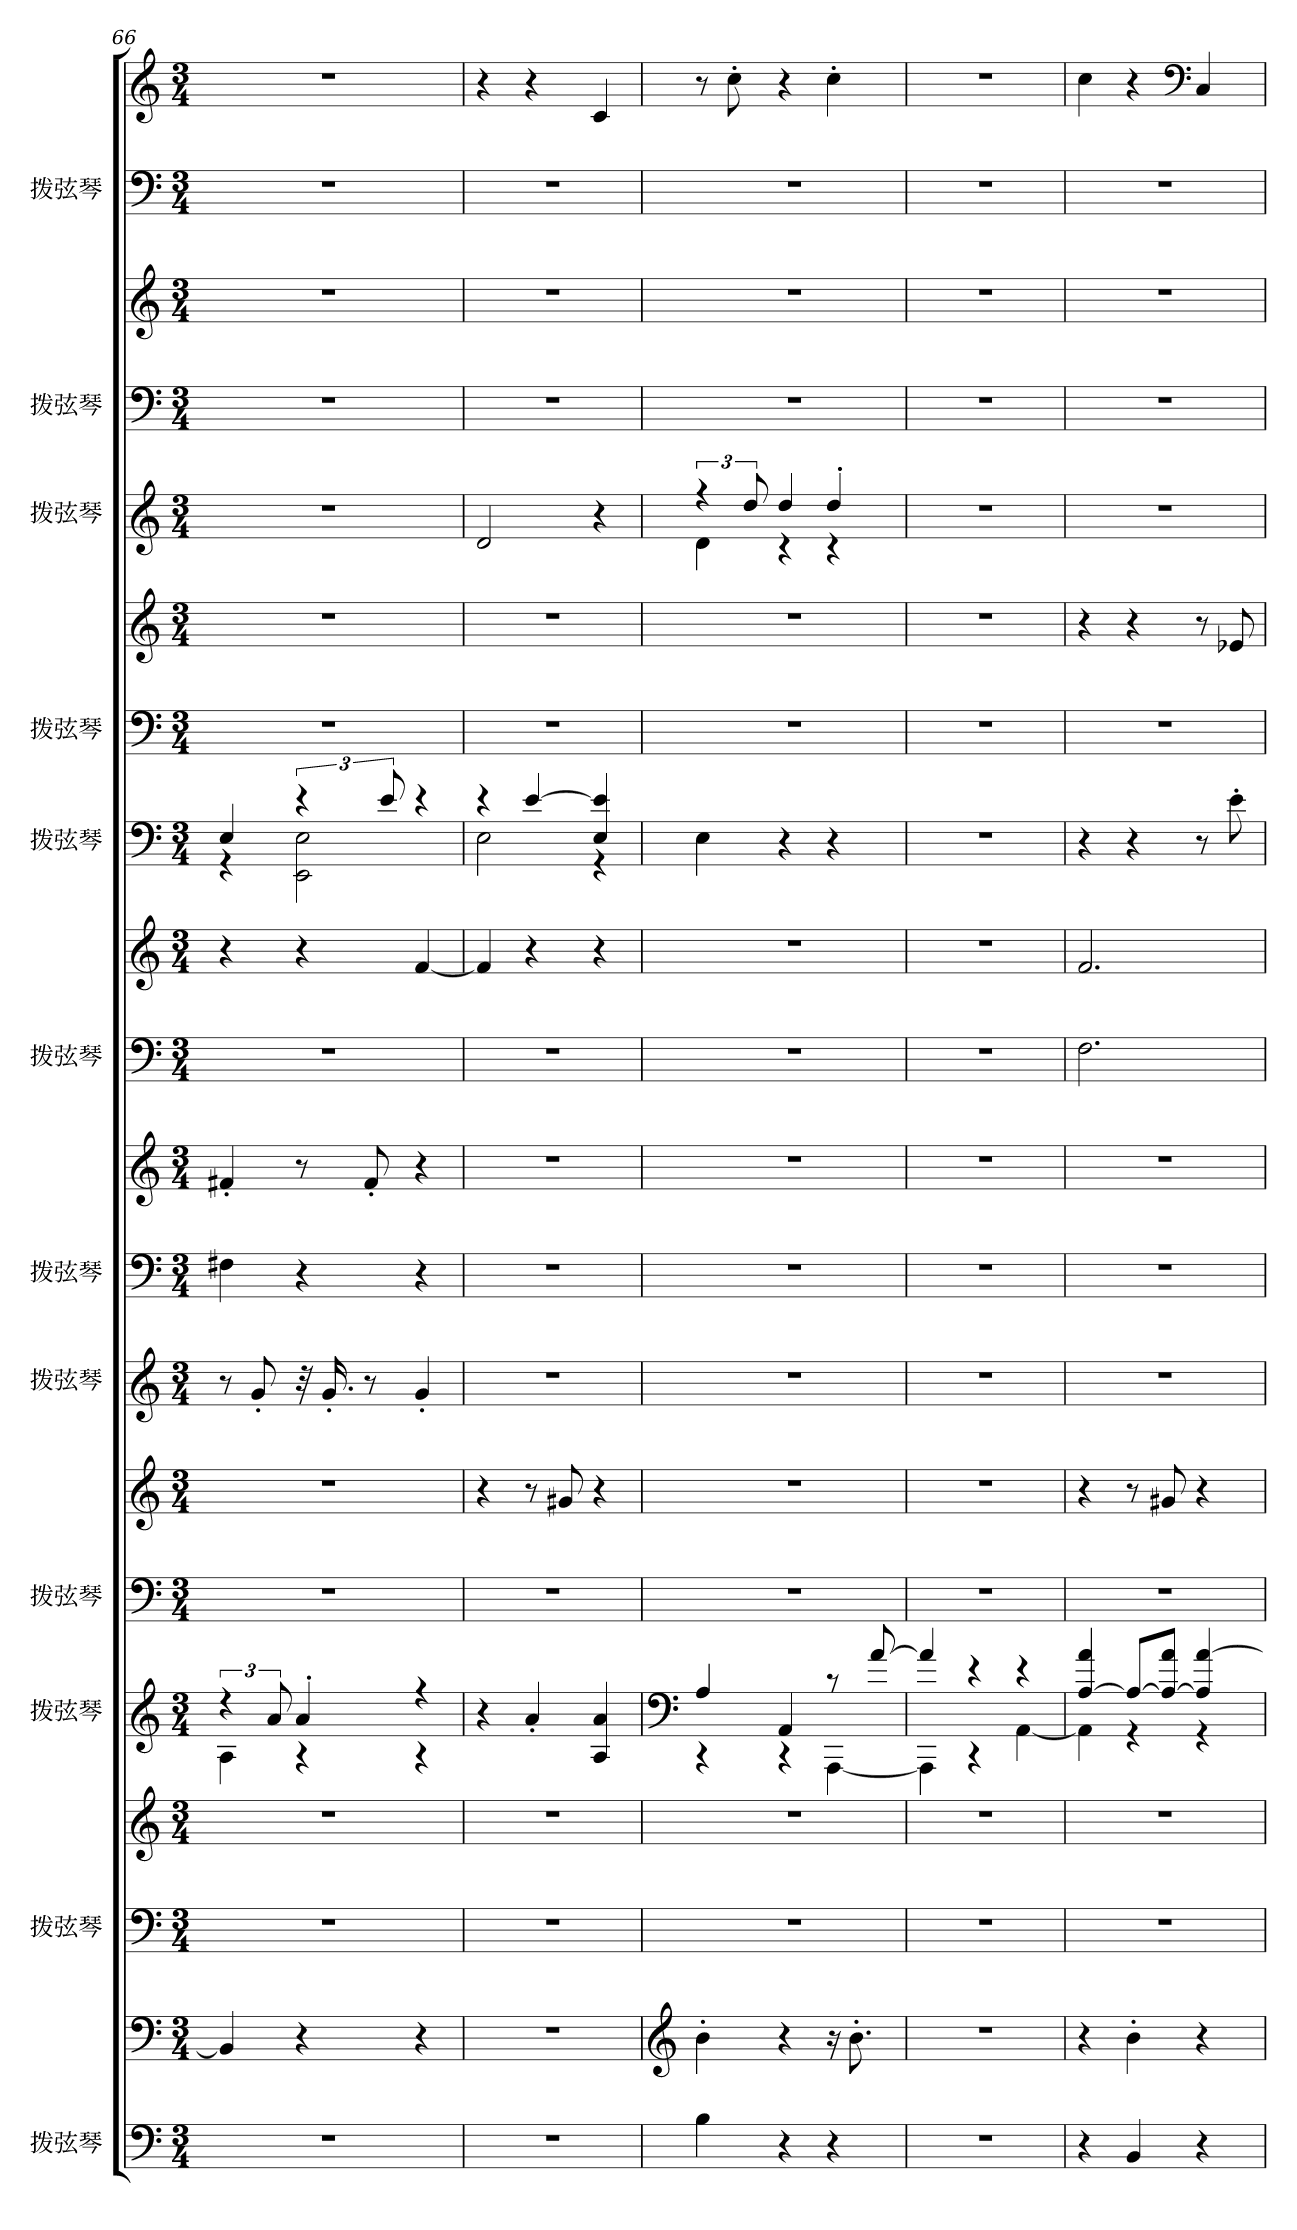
**kern	**kern	**kern	**kern	**kern	**kern	**kern	**kern	**kern	**kern	**kern	**kern	**kern	**kern	**kern	**kern	**kern	**kern	**kern	**kern
*part12	*part12	*part11	*part11	*part10	*part9	*part9	*part8	*part7	*part7	*part6	*part6	*part5	*part4	*part4	*part3	*part2	*part2	*part1	*part1
*staff20	*staff19	*staff18	*staff17	*staff16	*staff15	*staff14	*staff13	*staff12	*staff11	*staff10	*staff9	*staff8	*staff7	*staff6	*staff5	*staff4	*staff3	*staff2	*staff1
*I"拨弦琴	*	*I"拨弦琴	*	*I"拨弦琴	*I"拨弦琴	*	*I"拨弦琴	*I"拨弦琴	*	*I"拨弦琴	*	*I"拨弦琴	*I"拨弦琴	*	*I"拨弦琴	*I"拨弦琴	*	*I"拨弦琴	*
!!LO:PB:g=z
*clefF4	*clefF4	*clefF4	*clefG2	*clefG2	*clefF4	*clefG2	*clefG2	*clefF4	*clefG2	*clefF4	*clefG2	*clefF4	*clefF4	*clefG2	*clefG2	*clefF4	*clefG2	*clefF4	*clefG2
*k[]	*k[]	*k[]	*k[]	*k[]	*k[]	*k[]	*k[]	*k[]	*k[]	*k[]	*k[]	*k[]	*k[]	*k[]	*k[]	*k[]	*k[]	*k[]	*k[]
*M3/4	*M3/4	*M3/4	*M3/4	*M3/4	*M3/4	*M3/4	*M3/4	*M3/4	*M3/4	*M3/4	*M3/4	*M3/4	*M3/4	*M3/4	*M3/4	*M3/4	*M3/4	*M3/4	*M3/4
=66	=66	=66	=66	=66	=66	=66	=66	=66	=66	=66	=66	=66	=66	=66	=66	=66	=66	=66	=66
*	*	*	*	*^	*	*	*	*	*	*	*	*^	*	*	*	*	*	*	*
2.r	4BB/]	2.r	2.r	6r	4A\	2.r	2.r	8r	4F#X\	4f#X'/	2.r	4r	4E/	4r	2.r	2.r	2.r	2.r	2.r	2.r	2.r
.	.	.	.	.	.	.	.	8g'/	.	.	.	.	.	.	.	.	.	.	.	.	.
.	.	.	.	12a/	.	.	.	.	.	.	.	.	.	.	.	.	.	.	.	.	.
.	4r	.	.	4a'/	4r	.	.	32r	4r	8r	.	4r	6r	2EE\ 2E\	.	.	.	.	.	.	.
.	.	.	.	.	.	.	.	16.g'/	.	.	.	.	.	.	.	.	.	.	.	.	.
.	.	.	.	.	.	.	.	8r	.	8f#'/	.	.	.	.	.	.	.	.	.	.	.
.	.	.	.	.	.	.	.	.	.	.	.	.	12e/	.	.	.	.	.	.	.	.
.	4r	.	.	4r	4r	.	.	4g'/	4r	4r	.	[4f/	4r	.	.	.	.	.	.	.	.
*	*	*	*	*v	*v	*	*	*	*	*	*	*	*	*	*	*	*	*	*	*	*
=67	=67	=67	=67	=67	=67	=67	=67	=67	=67	=67	=67	=67	=67	=67	=67	=67	=67	=67	=67	=67
2.r	2.r	2.r	2.r	4r	2.r	4r	2.r	2.r	2.r	2.r	4f/]	4r	2E\	2.r	2.r	2d/	2.r	2.r	2.r	4r
.	.	.	.	4a'/	.	8r	.	.	.	.	4r	[4e/	.	.	.	.	.	.	.	4r
.	.	.	.	.	.	8g#X/	.	.	.	.	.	.	.	.	.	.	.	.	.	.
.	.	.	.	4A/ 4a/	.	4r	.	.	.	.	4r	4E/ 4e/]	4r	.	.	4r	.	.	.	4c/
*	*	*	*	*	*	*	*	*	*	*	*	*v	*v	*	*	*	*	*	*	*
=68	=68	=68	=68	=68	=68	=68	=68	=68	=68	=68	=68	=68	=68	=68	=68	=68	=68	=68	=68
*	*clefG2	*	*	*clefF4	*	*	*	*	*	*	*	*	*	*	*	*	*	*	*
*	*	*	*	*^	*	*	*	*	*	*	*	*	*	*	*^	*	*	*	*
4B\	4b'\	2.r	2.r	4A/	4r	2.r	2.r	2.r	2.r	2.r	2.r	2.r	4E\	2.r	2.r	6r	4d\	2.r	2.r	2.r	8r
.	.	.	.	.	.	.	.	.	.	.	.	.	.	.	.	.	.	.	.	.	8cc'\
.	.	.	.	.	.	.	.	.	.	.	.	.	.	.	.	12dd/	.	.	.	.	.
4r	4r	.	.	4AA/	4r	.	.	.	.	.	.	.	4r	.	.	4dd/	4r	.	.	.	4r
4r	16r	.	.	8r	[4AAA\	.	.	.	.	.	.	.	4r	.	.	4dd'/	4r	.	.	.	4cc'\
.	8.b'\	.	.	.	.	.	.	.	.	.	.	.	.	.	.	.	.	.	.	.	.
.	.	.	.	[8a/	.	.	.	.	.	.	.	.	.	.	.	.	.	.	.	.	.
*	*	*	*	*	*	*	*	*	*	*	*	*	*	*	*	*v	*v	*	*	*	*
=69	=69	=69	=69	=69	=69	=69	=69	=69	=69	=69	=69	=69	=69	=69	=69	=69	=69	=69	=69	=69
2.r	2.r	2.r	2.r	4a/]	4AAA\]	2.r	2.r	2.r	2.r	2.r	2.r	2.r	2.r	2.r	2.r	2.r	2.r	2.r	2.r	2.r
.	.	.	.	4r	4r	.	.	.	.	.	.	.	.	.	.	.	.	.	.	.
.	.	.	.	4r	[4AA\	.	.	.	.	.	.	.	.	.	.	.	.	.	.	.
=70	=70	=70	=70	=70	=70	=70	=70	=70	=70	=70	=70	=70	=70	=70	=70	=70	=70	=70	=70	=70
4r	4r	2.r	2.r	[4A/ 4a/	4AA\]	2.r	4r	2.r	2.r	2.r	2.F\	2.f/	4r	2.r	4r	2.r	2.r	2.r	2.r	4cc\
4BB/	4b'\	.	.	8A/L_	4r	.	8r	.	.	.	.	.	4r	.	4r	.	.	.	.	4r
.	.	.	.	8A/_ 8a/J	.	.	8g#X/	.	.	.	.	.	.	.	.	.	.	.	.	.
*	*	*	*	*	*	*	*	*	*	*	*	*	*	*	*	*	*	*	*	*clefF4
4r	4r	.	.	4A/] [4a/	4r	.	4r	.	.	.	.	.	8r	.	8r	.	.	.	.	4C/
.	.	.	.	.	.	.	.	.	.	.	.	.	8e'\	.	8e-X/	.	.	.	.	.
*	*	*	*	*v	*v	*	*	*	*	*	*	*	*	*	*	*	*	*	*	*
=	=	=	=	=	=	=	=	=	=	=	=	=	=	=	=	=	=	=	=
*-	*-	*-	*-	*-	*-	*-	*-	*-	*-	*-	*-	*-	*-	*-	*-	*-	*-	*-	*-
